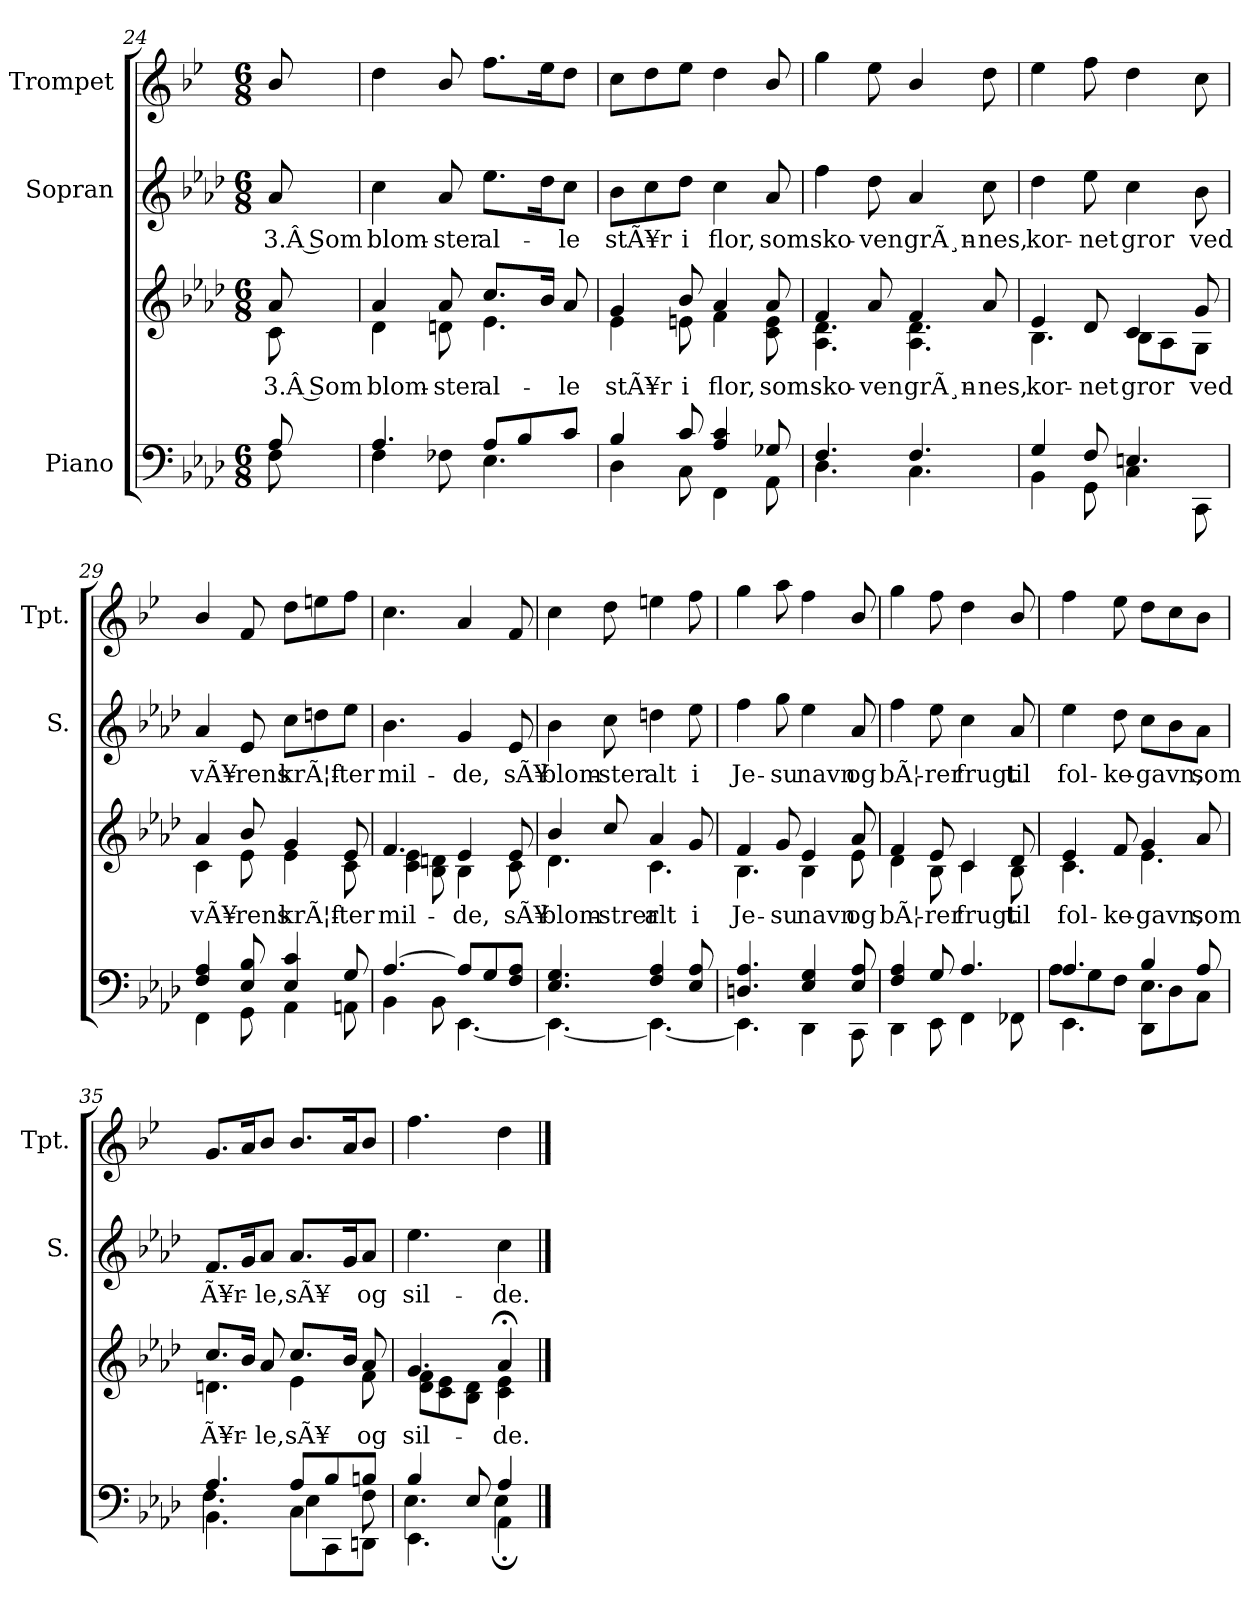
**kern	**kern	**text	**kern	**text	**kern
*part3	*part3	*part3	*part2	*part2	*part1
*staff4	*staff3	*staff3	*staff2	*staff2	*staff1
*I"Piano	*	*	*I"Sopran	*	*I"Trompet
*	*	*	*I'S.	*	*I'Tpt.
!!LO:PB:g=z
*clefF4	*clefG2	*	*clefG2	*	*clefG2
*	*	*	*	*	*ITrd1c2
*k[b-e-a-d-]	*k[b-e-a-d-]	*	*k[b-e-a-d-]	*	*k[b-e-a-d-]
*M6/8	*M6/8	*	*M6/8	*	*M6/8
=24X2	=24X2	=24X2	=24X2	=24X2	=24X2
*^	*	*	*	*	*
!	!	!	!LO:LY:b	!	!LO:LY:b	!
*	*	*^	*	*	*	*
8A-/	8F\	8a-/	8c\	3.Â Som	8a-/	3.Â Som	8a-/
=25	=25	=25	=25	=25	=25	=25	=25
!	!	!	!	!LO:LY:b	!	!LO:LY:b	!
4.A-/	4F\	4a-/	4d-\	blom-	4cc\	blom-	4cc\
!	!	!	!	!LO:LY:b	!	!LO:LY:b	!
.	8F-X\	8a-/	8dn\	-ster	8a-/	-ster	8a-/
!	!	!	!	!LO:LY:b	!	!LO:LY:b	!
8A-/L	4.E-\	8.cc/L	4.e-\	al-	8.ee-\L	al-	8.ee-\L
8B-/	.	.	.	.	.	.	.
.	.	16b-/Jk	.	.	16dd-\K	.	16dd-\K
!	!	!	!	!LO:LY:b	!	!LO:LY:b	!
8c/J	.	8a-/	.	-le	8cc\J	-le	8cc\J
=26	=26	=26	=26	=26	=26	=26	=26
!	!	!	!	!LO:LY:b	!	!LO:LY:b	!
4B-/	4D-\	4g/	4e-\	stÃ¥r	8b-\L	stÃ¥r	8b-\L
.	.	.	.	.	8cc\	.	8cc\
!	!	!	!	!LO:LY:b	!	!LO:LY:b	!
8c/	8C\	8b-/	8en\	i	8dd-\J	i	8dd-\J
!	!	!	!	!LO:LY:b	!	!LO:LY:b	!
4A-/ 4c/	4FF\	4a-/	4f\	flor,	4cc\	flor,	4cc\
!	!	!	!	!LO:LY:b	!	!LO:LY:b	!
8G-X/	8AA-\	8a-/	8c\ 8e\	som	8a-/	som	8a-/
=27	=27	=27	=27	=27	=27	=27	=27
!	!	!	!	!LO:LY:b	!	!LO:LY:b	!
4.F/	4.D-\	4f/	4.A-\ 4.d-\	sko-	4ff\	sko-	4ff\
!	!	!	!	!LO:LY:b	!	!LO:LY:b	!
.	.	8a-/	.	-ven	8dd-\	-ven	8dd-\
!	!	!	!	!LO:LY:b	!	!LO:LY:b	!
4.F/	4.C\	4f/	4.A-\ 4.d-\	grÃ¸n-	4a-/	grÃ¸n-	4a-/
!	!	!	!	!LO:LY:b	!	!LO:LY:b	!
.	.	8a-/	.	-nes,	8cc\	-nes,	8cc\
=28	=28	=28	=28	=28	=28	=28	=28
!	!	!	!	!LO:LY:b	!	!LO:LY:b	!
4G/	4BB-\	4e-/	4.B-\	kor-	4dd-\	kor-	4dd-\
!	!	!	!	!LO:LY:b	!	!LO:LY:b	!
8F/	8GG\	8d-/	.	-net	8ee-\	-net	8ee-\
!	!	!	!	!LO:LY:b	!	!LO:LY:b	!
4.En/	4C\	4c/	8B-\L	gror	4cc\	gror	4cc\
.	.	.	8A-\	.	.	.	.
!	!	!	!	!LO:LY:b	!	!LO:LY:b	!
.	8CC\	8g/	8G\J	ved	8b-\	ved	8b-\
!!LO:LB:g=z
=29	=29	=29	=29	=29	=29	=29	=29
!	!	!	!	!LO:LY:b	!	!LO:LY:b	!
4F/ 4A-/	4FF\	4a-/	4c\	vÃ¥-	4a-/	vÃ¥-	4a-/
!	!	!	!	!LO:LY:b	!	!LO:LY:b	!
8E-i/ 8B-/	8GG\	8b-/	8e-\	-rens	8e-/	-rens	8e-/
!	!	!	!	!LO:LY:b	!	!LO:LY:b	!
4E-/ 4c/	4AA-\	4g/	4e-\	krÃ¦f-	8cc\L	krÃ¦f-	8cc\L
.	.	.	.	.	8ddn\	.	8ddn\
!	!	!	!	!LO:LY:b	!	!LO:LY:b	!
8G/	8AAn\	8e-/	8c\	-ter	8ee-\J	-ter	8ee-\J
=30	=30	=30	=30	=30	=30	=30	=30
!	!	!	!	!LO:LY:b	!	!LO:LY:b	!
[4.A-/	4BB-\	4.f/	4c\ 4e-\	mil-	4.b-\	mil-	4.b-\
.	8BB-\	.	8B-\ 8dn\	.	.	.	.
!	!	!	!	!LO:LY:b	!	!LO:LY:b	!
8A-/L]	[4.EE-\	4e-/	4B-\	-de,	4g/	-de,	4g/
8G/	.	.	.	.	.	.	.
!	!	!	!	!LO:LY:b	!	!LO:LY:b	!
8F/ 8A-/J	.	8e-/	8c\	sÃ¥	8e-/	sÃ¥	8e-/
=31	=31	=31	=31	=31	=31	=31	=31
!	!	!	!	!LO:LY:b	!	!LO:LY:b	!
4.E-/ 4.G/	4.EE-\_	4b-/	4.d-i\	blom-	4b-\	blom-	4b-\
!	!	!	!	!LO:LY:b	!	!LO:LY:b	!
.	.	8cc/	.	-strer	8cc\	-ster	8cc\
!	!	!	!	!LO:LY:b	!	!LO:LY:b	!
4F/ 4A-/	4.EE-\_	4a-/	4.c\	alt	4ddn\	alt	4ddn\
!	!	!	!	!LO:LY:b	!	!LO:LY:b	!
8E-/ 8A-/	.	8g/	.	i	8ee-\	i	8ee-\
=32	=32	=32	=32	=32	=32	=32	=32
!	!	!	!	!LO:LY:b	!	!LO:LY:b	!
4.Dn/ 4.A-/	4.EE-\]	4f/	4.B-\	Je-	4ff\	Je-	4ff\
!	!	!	!	!LO:LY:b	!	!LO:LY:b	!
.	.	8g/	.	-su	8gg\	-su	8gg\
!	!	!	!	!LO:LY:b	!	!LO:LY:b	!
4E-/ 4G/	4DD-i\	4e-/	4B-\	navn	4ee-\	navn	4ee-\
!	!	!	!	!LO:LY:b	!	!LO:LY:b	!
8E-/ 8A-/	8CC\	8a-/	8e-\	og	8a-/	og	8a-/
!!LO:LB:g=z
=33	=33	=33	=33	=33	=33	=33	=33
!	!	!	!	!LO:LY:b	!	!LO:LY:b	!
4F/ 4A-/	4DD-\	4f/	4d-\	bÃ¦-	4ff\	bÃ¦-	4ff\
!	!	!	!	!LO:LY:b	!	!LO:LY:b	!
8G/	8EE-\	8e-/	8B-\	-rer	8ee-\	-rer	8ee-\
!	!	!	!	!LO:LY:b	!	!LO:LY:b	!
4.A-/	4FF\	4c/	4c\	frugt	4cc\	frugt	4cc\
!	!	!	!	!LO:LY:b	!	!LO:LY:b	!
.	8FF-X\	8d-/	8B-\	til	8a-/	til	8a-/
=34	=34	=34	=34	=34	=34	=34	=34
*	*^	*	*	*	*	*	*
!	!	!	!	!	!LO:LY:b	!	!LO:LY:b	!
4.A-/	4.EE-\	8A-\L	4e-/	4.c\	fol-	4ee-\	fol-	4ee-\
.	.	8G\	.	.	.	.	.	.
!	!	!	!	!	!LO:LY:b	!	!LO:LY:b	!
.	.	8F\J	8f/	.	-ke-	8dd-\	-ke-	8dd-\
!	!	!	!	!	!LO:LY:b	!	!LO:LY:b	!
4B-/	8DD-\L	4.E-\	4g/	4.e-\	-gavn,	8cc\L	-gavn,	8cc\L
.	8D-\	.	.	.	.	8b-\	.	8b-\
!	!	!	!	!	!LO:LY:b	!	!LO:LY:b	!
8A-/	8C\J	.	8a-/	.	som	8a-\J	som	8a-\J
=35	=35	=35	=35	=35	=35	=35	=35	=35
!	!	!	!	!	!LO:LY:b	!	!LO:LY:b	!
4.A-/	4.BB-\	4.F\	8.cc/L	4.dn\	Ã¥r-	8.f/L	Ã¥r-	8.f/L
.	.	.	16b-/Jk	.	.	16g/K	.	16g/K
!	!	!	!	!	!LO:LY:b	!	!LO:LY:b	!
.	.	.	8a-/	.	-le,	8a-/J	-le,	8a-/J
!	!	!	!	!	!LO:LY:b	!	!LO:LY:b	!
8A-/L	8C\L	4E-\	8.cc/L	4e-\	sÃ¥	8.a-/L	sÃ¥	8.a-/L
8B-/	8CC\	.	.	.	.	.	.	.
.	.	.	16b-/Jk	.	.	16g/K	.	16g/K
!	!	!	!	!	!LO:LY:b	!	!LO:LY:b	!
8Bn/J	8DDn\J	8F\	8a-/	8f\	og	8a-/J	og	8a-/J
=36	=36	=36	=36	=36	=36	=36	=36	=36
!	!	!	!	!	!LO:LY:b	!	!LO:LY:b	!
4B-i/	4.EE-\	4.E-\	4.g/	8d-i\ 8f\L	sil-	4.ee-\	sil-	4.ee-\
.	.	.	.	8c\ 8e-\	.	.	.	.
8E-/	.	.	.	8B-\ 8d-\J	.	.	.	.
!	!	!	!	!	!LO:LY:b	!	!LO:LY:b	!
4A-/	4AA-;\	4E-\	4a-;</	4c\ 4e-\	-de.	4cc\	-de.	4cc\
*v	*v	*v	*	*	*	*	*	*
*	*v	*v	*	*	*	*
==	==	==	==	==	==
*-	*-	*-	*-	*-	*-
